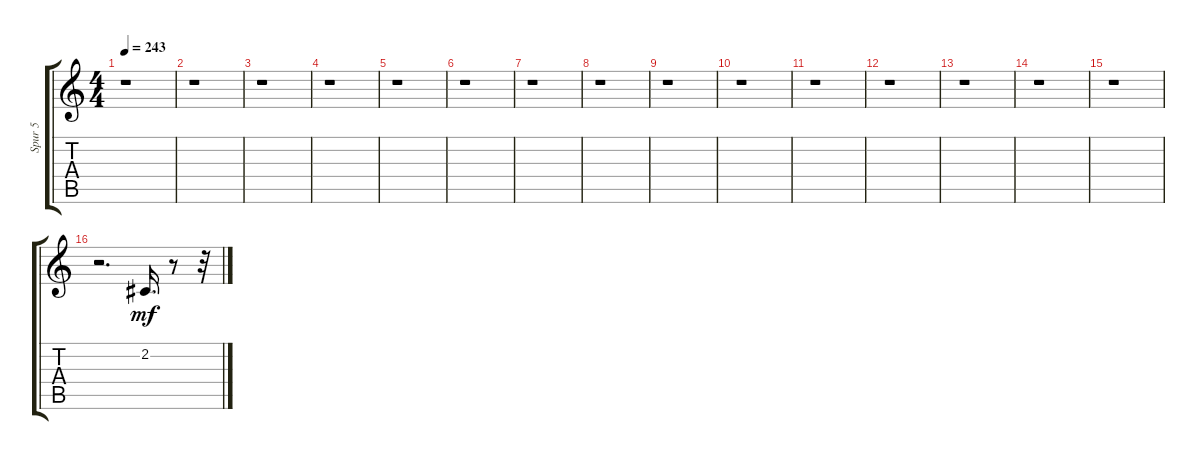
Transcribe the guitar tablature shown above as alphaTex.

\track ("Spur 5" "Spur 5") {instrument voiceoohs}
\staff {score tabs}
\tuning (E4 B3 G3 D3 A2 E2) {hide}
\ts (4 4)
\tempo 243
\clef g2
\ks c
r.1{dy mf} |
r.1 |
r.1 |
r.1 |
r.1 |
r.1 |
r.1 |
r.1 |
r.1 |
r.1 |
r.1 |
r.1 |
r.1 |
r.1 |
r.1 |
r.2{d} 2.2.16{d} r.8 r.32
